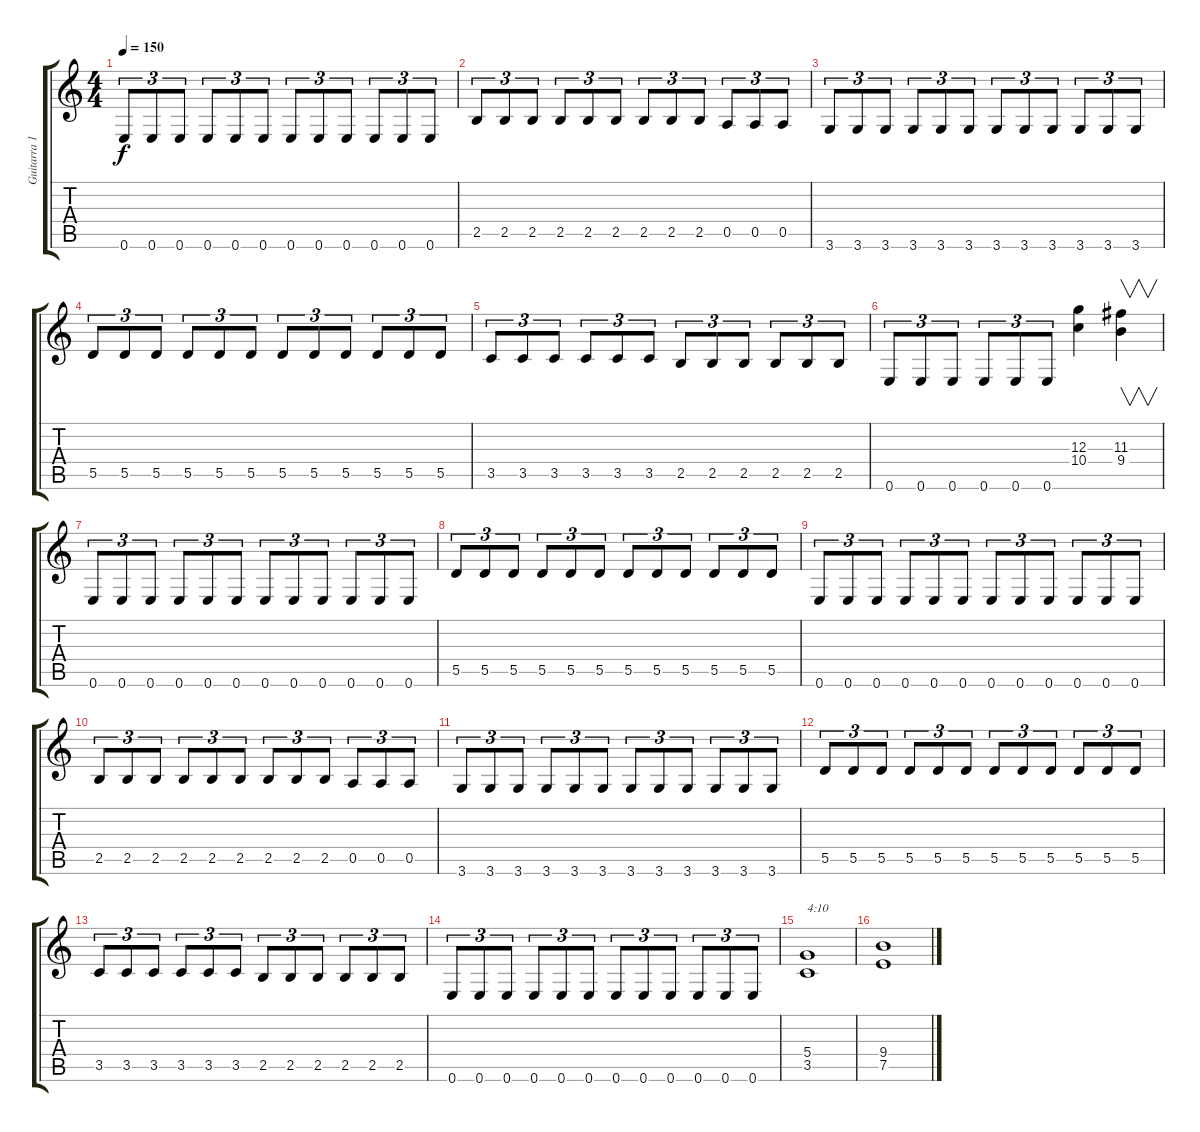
\track ("Guitarra 1" "Guitarra 1") {instrument distortionguitar}
\staff {score tabs}
\tuning (E4 B3 G3 D3 A2 E2) {hide}
\ts (4 4)
\tempo 150
\clef g2
\ks c
0.6.8{tu (3 2) dy f} 0.6.8{tu (3 2)} 0.6.8{tu (3 2)} 0.6.8{tu (3 2)} 0.6.8{tu (3 2)} 0.6.8{tu (3 2)} 0.6.8{tu (3 2)} 0.6.8{tu (3 2)} 0.6.8{tu (3 2)} 0.6.8{tu (3 2)} 0.6.8{tu (3 2)} 0.6.8{tu (3 2)} |
2.5.8{tu (3 2)} 2.5.8{tu (3 2)} 2.5.8{tu (3 2)} 2.5.8{tu (3 2)} 2.5.8{tu (3 2)} 2.5.8{tu (3 2)} 2.5.8{tu (3 2)} 2.5.8{tu (3 2)} 2.5.8{tu (3 2)} 0.5.8{tu (3 2)} 0.5.8{tu (3 2)} 0.5.8{tu (3 2)} |
3.6.8{tu (3 2)} 3.6.8{tu (3 2)} 3.6.8{tu (3 2)} 3.6.8{tu (3 2)} 3.6.8{tu (3 2)} 3.6.8{tu (3 2)} 3.6.8{tu (3 2)} 3.6.8{tu (3 2)} 3.6.8{tu (3 2)} 3.6.8{tu (3 2)} 3.6.8{tu (3 2)} 3.6.8{tu (3 2)} |
5.5.8{tu (3 2)} 5.5.8{tu (3 2)} 5.5.8{tu (3 2)} 5.5.8{tu (3 2)} 5.5.8{tu (3 2)} 5.5.8{tu (3 2)} 5.5.8{tu (3 2)} 5.5.8{tu (3 2)} 5.5.8{tu (3 2)} 5.5.8{tu (3 2)} 5.5.8{tu (3 2)} 5.5.8{tu (3 2)} |
3.5.8{tu (3 2)} 3.5.8{tu (3 2)} 3.5.8{tu (3 2)} 3.5.8{tu (3 2)} 3.5.8{tu (3 2)} 3.5.8{tu (3 2)} 2.5.8{tu (3 2)} 2.5.8{tu (3 2)} 2.5.8{tu (3 2)} 2.5.8{tu (3 2)} 2.5.8{tu (3 2)} 2.5.8{tu (3 2)} |
0.6.8{tu (3 2)} 0.6.8{tu (3 2)} 0.6.8{tu (3 2)} 0.6.8{tu (3 2)} 0.6.8{tu (3 2)} 0.6.8{tu (3 2)} (12.3 10.4).4 (11.3 9.4).4{v} |
0.6.8{tu (3 2)} 0.6.8{tu (3 2)} 0.6.8{tu (3 2)} 0.6.8{tu (3 2)} 0.6.8{tu (3 2)} 0.6.8{tu (3 2)} 0.6.8{tu (3 2)} 0.6.8{tu (3 2)} 0.6.8{tu (3 2)} 0.6.8{tu (3 2)} 0.6.8{tu (3 2)} 0.6.8{tu (3 2)} |
5.5.8{tu (3 2)} 5.5.8{tu (3 2)} 5.5.8{tu (3 2)} 5.5.8{tu (3 2)} 5.5.8{tu (3 2)} 5.5.8{tu (3 2)} 5.5.8{tu (3 2)} 5.5.8{tu (3 2)} 5.5.8{tu (3 2)} 5.5.8{tu (3 2)} 5.5.8{tu (3 2)} 5.5.8{tu (3 2)} |
0.6.8{tu (3 2)} 0.6.8{tu (3 2)} 0.6.8{tu (3 2)} 0.6.8{tu (3 2)} 0.6.8{tu (3 2)} 0.6.8{tu (3 2)} 0.6.8{tu (3 2)} 0.6.8{tu (3 2)} 0.6.8{tu (3 2)} 0.6.8{tu (3 2)} 0.6.8{tu (3 2)} 0.6.8{tu (3 2)} |
2.5.8{tu (3 2)} 2.5.8{tu (3 2)} 2.5.8{tu (3 2)} 2.5.8{tu (3 2)} 2.5.8{tu (3 2)} 2.5.8{tu (3 2)} 2.5.8{tu (3 2)} 2.5.8{tu (3 2)} 2.5.8{tu (3 2)} 0.5.8{tu (3 2)} 0.5.8{tu (3 2)} 0.5.8{tu (3 2)} |
3.6.8{tu (3 2)} 3.6.8{tu (3 2)} 3.6.8{tu (3 2)} 3.6.8{tu (3 2)} 3.6.8{tu (3 2)} 3.6.8{tu (3 2)} 3.6.8{tu (3 2)} 3.6.8{tu (3 2)} 3.6.8{tu (3 2)} 3.6.8{tu (3 2)} 3.6.8{tu (3 2)} 3.6.8{tu (3 2)} |
5.5.8{tu (3 2)} 5.5.8{tu (3 2)} 5.5.8{tu (3 2)} 5.5.8{tu (3 2)} 5.5.8{tu (3 2)} 5.5.8{tu (3 2)} 5.5.8{tu (3 2)} 5.5.8{tu (3 2)} 5.5.8{tu (3 2)} 5.5.8{tu (3 2)} 5.5.8{tu (3 2)} 5.5.8{tu (3 2)} |
3.5.8{tu (3 2)} 3.5.8{tu (3 2)} 3.5.8{tu (3 2)} 3.5.8{tu (3 2)} 3.5.8{tu (3 2)} 3.5.8{tu (3 2)} 2.5.8{tu (3 2)} 2.5.8{tu (3 2)} 2.5.8{tu (3 2)} 2.5.8{tu (3 2)} 2.5.8{tu (3 2)} 2.5.8{tu (3 2)} |
0.6.8{tu (3 2)} 0.6.8{tu (3 2)} 0.6.8{tu (3 2)} 0.6.8{tu (3 2)} 0.6.8{tu (3 2)} 0.6.8{tu (3 2)} 0.6.8{tu (3 2)} 0.6.8{tu (3 2)} 0.6.8{tu (3 2)} 0.6.8{tu (3 2)} 0.6.8{tu (3 2)} 0.6.8{tu (3 2)} |
(5.4 3.5).1{txt "4:10"} |
(9.4 7.5).1
